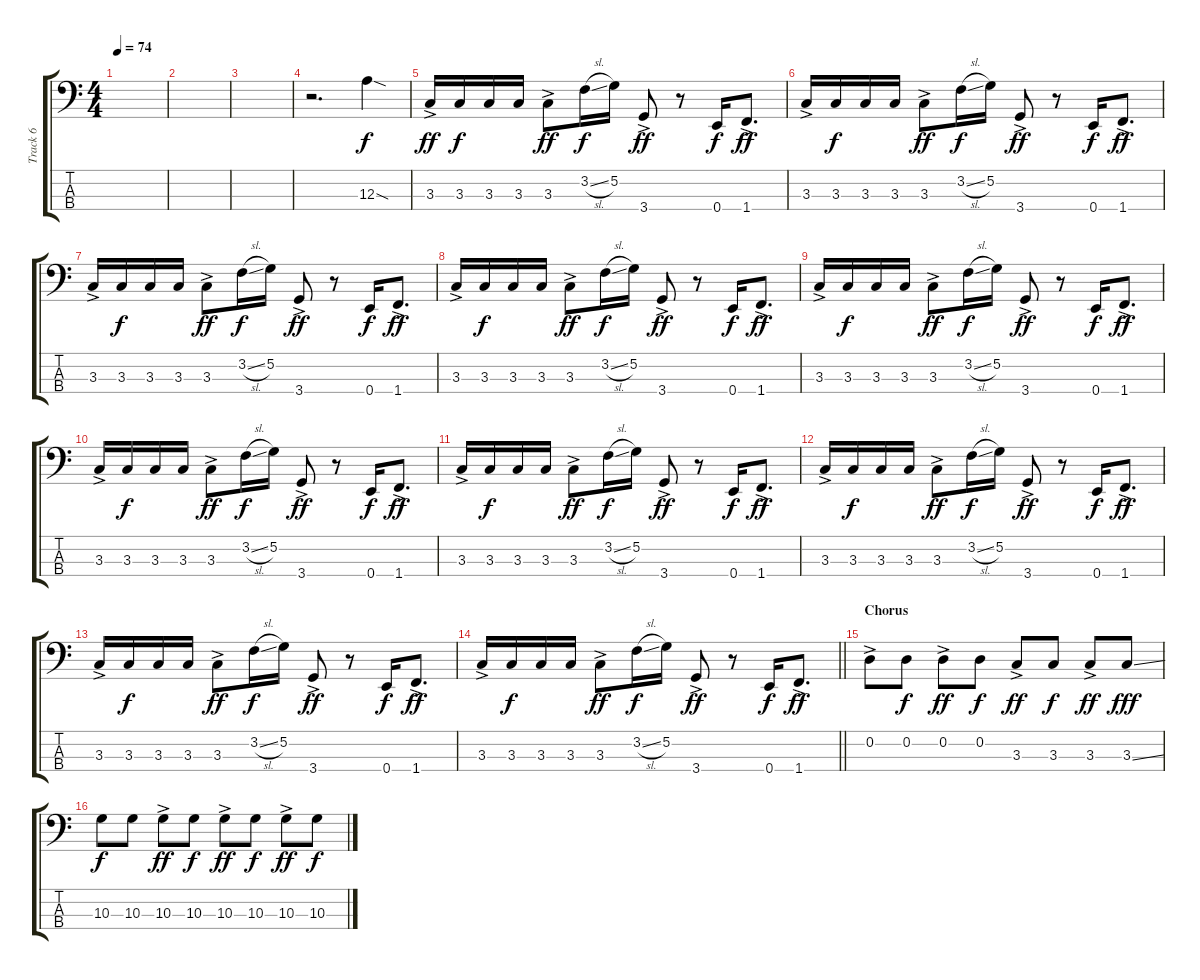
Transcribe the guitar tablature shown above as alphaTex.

\track ("Track 6" "Track 6") {instrument electricbassfinger}
\staff {score tabs}
\tuning (G2 D2 A1 E1) {hide}
\ts (4 4)
\tempo 74
\clef f4
\ks c
|
|
|
r.2{d} 12.3{sod}.4 |
3.3{ac}.16{dy ff} 3.3.16{dy f} 3.3.16 3.3.16 3.3{ac}.8{dy ff} 3.2{sl}.16{dy f} 5.2.16 3.4{ac}.8{dy ff} r.8 0.4.16{dy f} 1.4{ac}.8{d dy ff} |
3.3{ac}.16 3.3.16{dy f} 3.3.16 3.3.16 3.3{ac}.8{dy ff} 3.2{sl}.16{dy f} 5.2.16 3.4{ac}.8{dy ff} r.8 0.4.16{dy f} 1.4{ac}.8{d dy ff} |
3.3{ac}.16 3.3.16{dy f} 3.3.16 3.3.16 3.3{ac}.8{dy ff} 3.2{sl}.16{dy f} 5.2.16 3.4{ac}.8{dy ff} r.8 0.4.16{dy f} 1.4{ac}.8{d dy ff} |
3.3{ac}.16 3.3.16{dy f} 3.3.16 3.3.16 3.3{ac}.8{dy ff} 3.2{sl}.16{dy f} 5.2.16 3.4{ac}.8{dy ff} r.8 0.4.16{dy f} 1.4{ac}.8{d dy ff} |
3.3{ac}.16 3.3.16{dy f} 3.3.16 3.3.16 3.3{ac}.8{dy ff} 3.2{sl}.16{dy f} 5.2.16 3.4{ac}.8{dy ff} r.8 0.4.16{dy f} 1.4{ac}.8{d dy ff} |
3.3{ac}.16 3.3.16{dy f} 3.3.16 3.3.16 3.3{ac}.8{dy ff} 3.2{sl}.16{dy f} 5.2.16 3.4{ac}.8{dy ff} r.8 0.4.16{dy f} 1.4{ac}.8{d dy ff} |
3.3{ac}.16 3.3.16{dy f} 3.3.16 3.3.16 3.3{ac}.8{dy ff} 3.2{sl}.16{dy f} 5.2.16 3.4{ac}.8{dy ff} r.8 0.4.16{dy f} 1.4{ac}.8{d dy ff} |
3.3{ac}.16 3.3.16{dy f} 3.3.16 3.3.16 3.3{ac}.8{dy ff} 3.2{sl}.16{dy f} 5.2.16 3.4{ac}.8{dy ff} r.8 0.4.16{dy f} 1.4{ac}.8{d dy ff} |
3.3{ac}.16 3.3.16{dy f} 3.3.16 3.3.16 3.3{ac}.8{dy ff} 3.2{sl}.16{dy f} 5.2.16 3.4{ac}.8{dy ff} r.8 0.4.16{dy f} 1.4{ac}.8{d dy ff} |
\barLineRight lightlight
3.3{ac}.16 3.3.16{dy f} 3.3.16 3.3.16 3.3{ac}.8{dy ff} 3.2{sl}.16{dy f} 5.2.16 3.4{ac}.8{dy ff} r.8 0.4.16{dy f} 1.4{ac}.8{d dy ff} |
\section ("" "Chorus")
0.2{ac}.8 0.2.8{dy f} 0.2{ac}.8{dy ff} 0.2.8{dy f} 3.3{ac}.8{dy ff} 3.3.8{dy f} 3.3{ac}.8{dy ff} 3.3{ss}.8{dy fff} |
10.3.8{dy f} 10.3.8 10.3{ac}.8{dy ff} 10.3.8{dy f} 10.3{ac}.8{dy ff} 10.3.8{dy f} 10.3{ac}.8{dy ff} 10.3.8{dy f}
